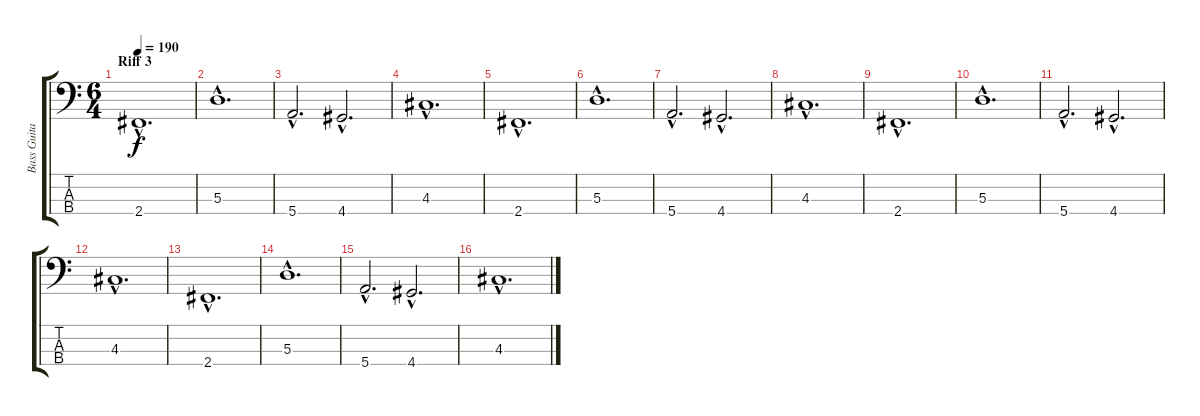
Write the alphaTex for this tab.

\track ("Bass Guitar" "Bass Guita") {instrument electricbasspick}
\staff {score tabs}
\tuning (G2 D2 A1 E1) {hide}
\ts (6 4)
\section ("" "Riff 3")
\tempo 190
\clef f4
\ks c
2.4{hac}.1{d dy f} |
5.3{hac}.1{d} |
5.4{hac}.2{d} 4.4{hac}.2{d} |
4.3{hac}.1{d} |
2.4{hac}.1{d} |
5.3{hac}.1{d} |
5.4{hac}.2{d} 4.4{hac}.2{d} |
4.3{hac}.1{d} |
2.4{hac}.1{d} |
5.3{hac}.1{d} |
5.4{hac}.2{d} 4.4{hac}.2{d} |
4.3{hac}.1{d} |
2.4{hac}.1{d} |
5.3{hac}.1{d} |
5.4{hac}.2{d} 4.4{hac}.2{d} |
4.3{hac}.1{d}
